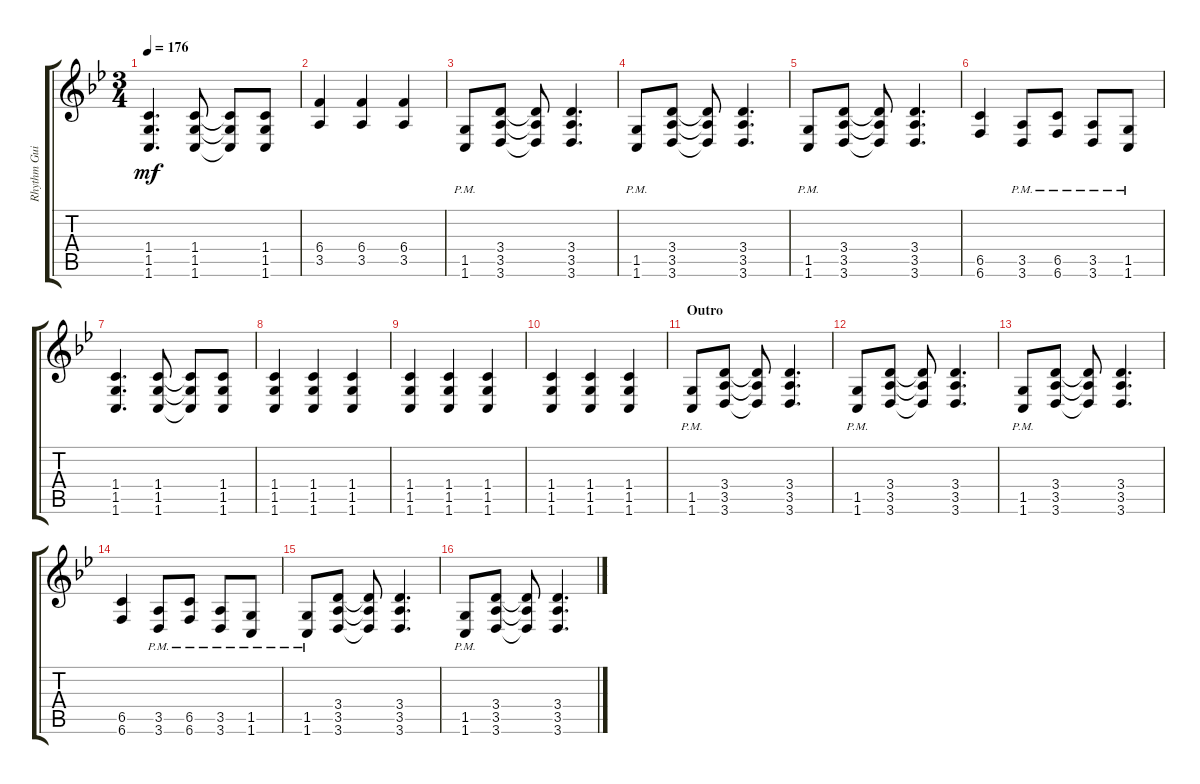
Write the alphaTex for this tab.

\track ("Rhythm Guitar" "Rhythm Gui") {instrument overdrivenguitar}
\staff {score tabs}
\tuning (Db4 Ab3 E3 B2 Gb2 B1) {hide}
\ts (3 4)
\tempo 176
\clef g2
\ks bb
(1.4 1.5 1.6).4{d dy mf} (1.4 1.5 1.6).8 (1.4{t} 1.5{t} 1.6{t}).8 (1.4 1.5 1.6).8 |
(6.4 3.5).4 (6.4 3.5).4 (6.4 3.5).4 |
(1.5{pm} 1.6{pm}).8 (3.4 3.5 3.6).8 (3.4{t} 3.5{t} 3.6{t}).8 (3.4 3.5 3.6).4{d} |
(1.5{pm} 1.6{pm}).8 (3.4 3.5 3.6).8 (3.4{t} 3.5{t} 3.6{t}).8 (3.4 3.5 3.6).4{d} |
(1.5{pm} 1.6{pm}).8 (3.4 3.5 3.6).8 (3.4{t} 3.5{t} 3.6{t}).8 (3.4 3.5 3.6).4{d} |
(6.5 6.6).4 (3.5{pm} 3.6{pm}).8 (6.5{pm} 6.6{pm}).8 (3.5{pm} 3.6{pm}).8 (1.5{pm} 1.6{pm}).8 |
(1.4 1.5 1.6).4{d} (1.4 1.5 1.6).8 (1.4{t} 1.5{t} 1.6{t}).8 (1.4 1.5 1.6).8 |
(1.4 1.5 1.6).4 (1.4 1.5 1.6).4 (1.4 1.5 1.6).4 |
(1.4 1.5 1.6).4 (1.4 1.5 1.6).4 (1.4 1.5 1.6).4 |
(1.4 1.5 1.6).4 (1.4 1.5 1.6).4 (1.4 1.5 1.6).4 |
\section ("" "Outro")
(1.5{pm} 1.6{pm}).8 (3.4 3.5 3.6).8 (3.4{t} 3.5{t} 3.6{t}).8 (3.4 3.5 3.6).4{d} |
(1.5{pm} 1.6{pm}).8 (3.4 3.5 3.6).8 (3.4{t} 3.5{t} 3.6{t}).8 (3.4 3.5 3.6).4{d} |
(1.5{pm} 1.6{pm}).8 (3.4 3.5 3.6).8 (3.4{t} 3.5{t} 3.6{t}).8 (3.4 3.5 3.6).4{d} |
(6.5 6.6).4 (3.5{pm} 3.6{pm}).8 (6.5{pm} 6.6{pm}).8 (3.5{pm} 3.6{pm}).8 (1.5{pm} 1.6{pm}).8 |
(1.5{pm} 1.6{pm}).8 (3.4 3.5 3.6).8 (3.4{t} 3.5{t} 3.6{t}).8 (3.4 3.5 3.6).4{d} |
(1.5{pm} 1.6{pm}).8 (3.4 3.5 3.6).8 (3.4{t} 3.5{t} 3.6{t}).8 (3.4 3.5 3.6).4{d}
